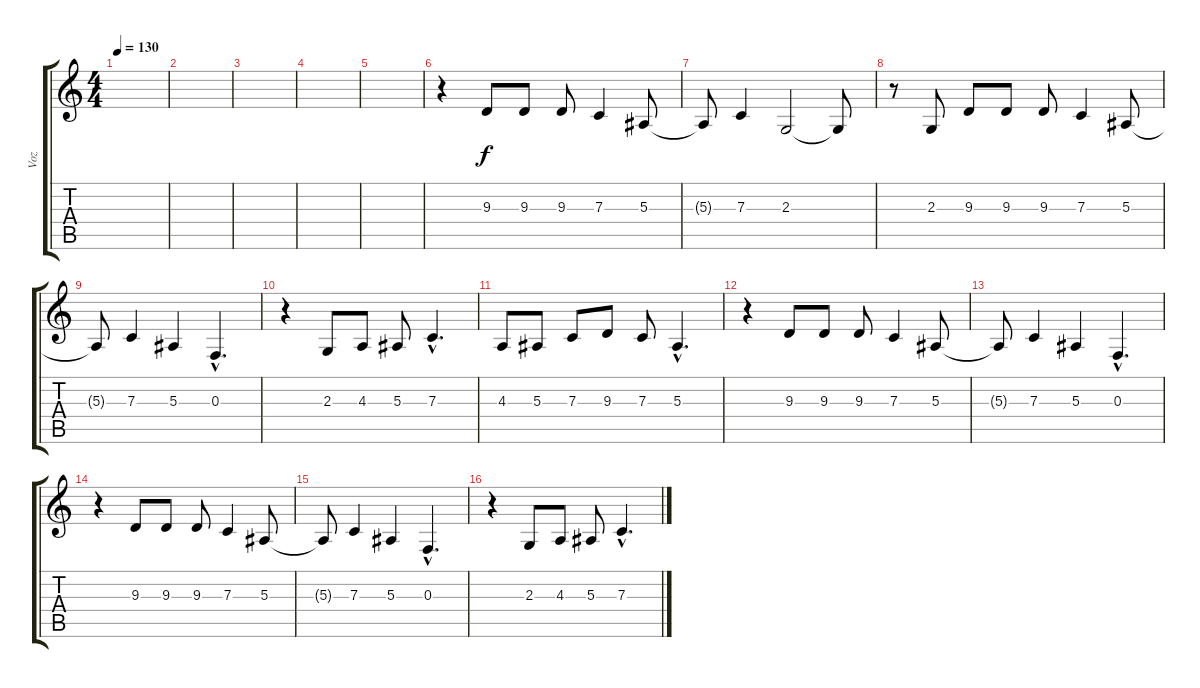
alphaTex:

\track ("Voz" "Voz") {instrument viola}
\staff {score tabs}
\tuning (D4 A3 F3 C3 G2 D2) {hide}
\ts (4 4)
\tempo 130
\clef g2
\ks c
|
|
|
|
|
r.4 9.3.8 9.3.8 9.3.8 7.3.4 5.3.8 |
5.3{t}.8 7.3.4 2.3.2 2.3{t}.8 |
r.8 2.3.8 9.3.8 9.3.8 9.3.8 7.3.4 5.3.8 |
5.3{t}.8 7.3.4 5.3.4 0.3{hac}.4{d} |
r.4 2.3.8 4.3.8 5.3.8 7.3{hac}.4{d} |
4.3.8 5.3.8 7.3.8 9.3.8 7.3.8 5.3{hac}.4{d} |
r.4 9.3.8 9.3.8 9.3.8 7.3.4 5.3.8 |
5.3{t}.8 7.3.4 5.3.4 0.3{hac}.4{d} |
r.4 9.3.8 9.3.8 9.3.8 7.3.4 5.3.8 |
5.3{t}.8 7.3.4 5.3.4 0.3{hac}.4{d} |
r.4 2.3.8 4.3.8 5.3.8 7.3{hac}.4{d}
